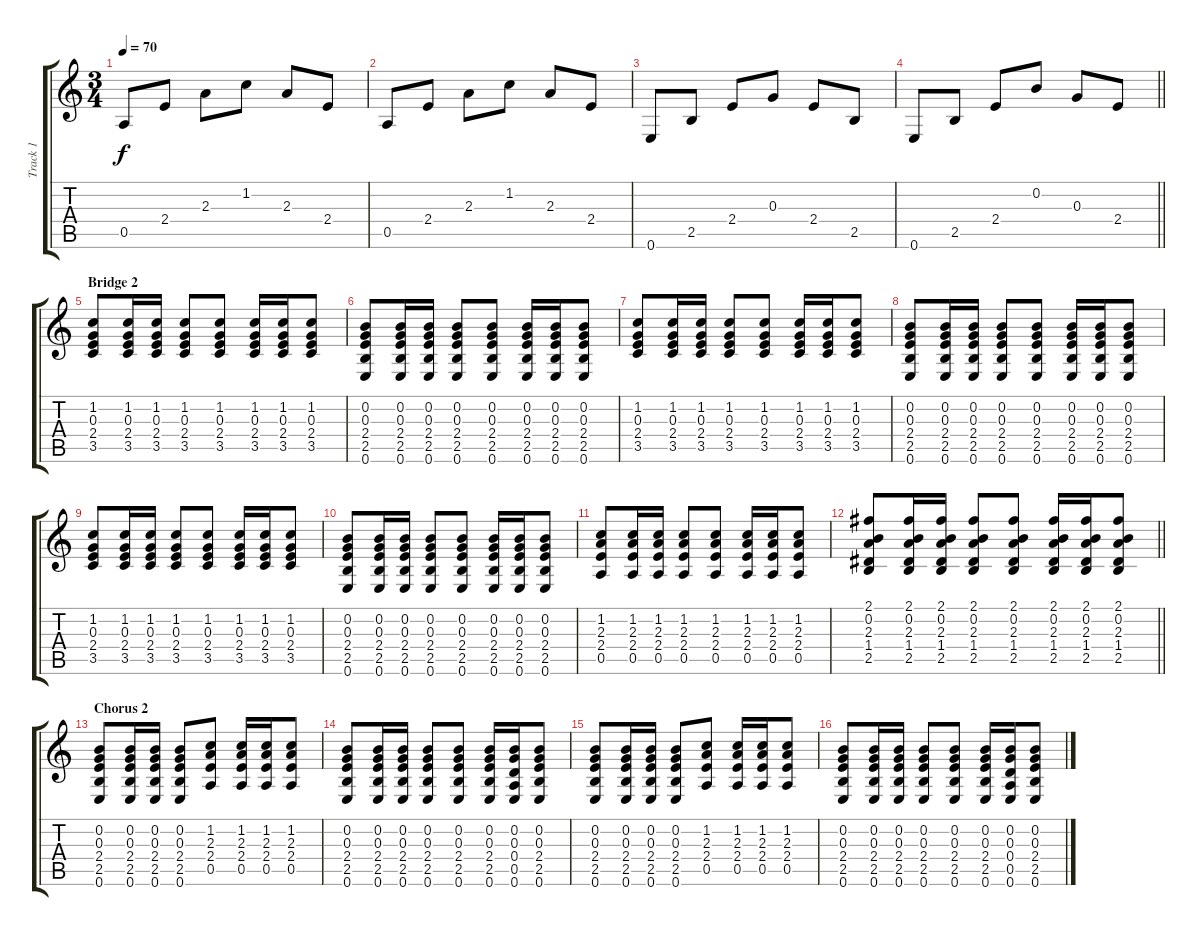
\track ("Track 1" "Track 1") {instrument acousticguitarsteel}
\staff {score tabs}
\tuning (E4 B3 G3 D3 A2 E2) {hide}
\ts (3 4)
\tempo 70
\clef g2
\ks c
0.5.8{dy f} 2.4.8 2.3.8 1.2.8 2.3.8 2.4.8 |
0.5.8 2.4.8 2.3.8 1.2.8 2.3.8 2.4.8 |
0.6.8 2.5.8 2.4.8 0.3.8 2.4.8 2.5.8 |
\barLineRight lightlight
0.6.8 2.5.8 2.4.8 0.2.8 0.3.8 2.4.8 |
\section ("" "Bridge 2")
(1.2 0.3 2.4 3.5).8 (1.2 0.3 2.4 3.5).16 (1.2 0.3 2.4 3.5).16 (1.2 0.3 2.4 3.5).8 (1.2 0.3 2.4 3.5).8 (1.2 0.3 2.4 3.5).16 (1.2 0.3 2.4 3.5).16 (1.2 0.3 2.4 3.5).8 |
(0.2 0.3 2.4 2.5 0.6).8 (0.2 0.3 2.4 2.5 0.6).16 (0.2 0.3 2.4 2.5 0.6).16 (0.2 0.3 2.4 2.5 0.6).8 (0.2 0.3 2.4 2.5 0.6).8 (0.2 0.3 2.4 2.5 0.6).16 (0.2 0.3 2.4 2.5 0.6).16 (0.2 0.3 2.4 2.5 0.6).8 |
(1.2 0.3 2.4 3.5).8 (1.2 0.3 2.4 3.5).16 (1.2 0.3 2.4 3.5).16 (1.2 0.3 2.4 3.5).8 (1.2 0.3 2.4 3.5).8 (1.2 0.3 2.4 3.5).16 (1.2 0.3 2.4 3.5).16 (1.2 0.3 2.4 3.5).8 |
(0.2 0.3 2.4 2.5 0.6).8 (0.2 0.3 2.4 2.5 0.6).16 (0.2 0.3 2.4 2.5 0.6).16 (0.2 0.3 2.4 2.5 0.6).8 (0.2 0.3 2.4 2.5 0.6).8 (0.2 0.3 2.4 2.5 0.6).16 (0.2 0.3 2.4 2.5 0.6).16 (0.2 0.3 2.4 2.5 0.6).8 |
(1.2 0.3 2.4 3.5).8 (1.2 0.3 2.4 3.5).16 (1.2 0.3 2.4 3.5).16 (1.2 0.3 2.4 3.5).8 (1.2 0.3 2.4 3.5).8 (1.2 0.3 2.4 3.5).16 (1.2 0.3 2.4 3.5).16 (1.2 0.3 2.4 3.5).8 |
(0.2 0.3 2.4 2.5 0.6).8 (0.2 0.3 2.4 2.5 0.6).16 (0.2 0.3 2.4 2.5 0.6).16 (0.2 0.3 2.4 2.5 0.6).8 (0.2 0.3 2.4 2.5 0.6).8 (0.2 0.3 2.4 2.5 0.6).16 (0.2 0.3 2.4 2.5 0.6).16 (0.2 0.3 2.4 2.5 0.6).8 |
(1.2 2.3 2.4 0.5).8 (1.2 2.3 2.4 0.5).16 (1.2 2.3 2.4 0.5).16 (1.2 2.3 2.4 0.5).8 (1.2 2.3 2.4 0.5).8 (1.2 2.3 2.4 0.5).16 (1.2 2.3 2.4 0.5).16 (1.2 2.3 2.4 0.5).8 |
\barLineRight lightlight
(2.1 0.2 2.3 1.4 2.5).8 (2.1 0.2 2.3 1.4 2.5).16 (2.1 0.2 2.3 1.4 2.5).16 (2.1 0.2 2.3 1.4 2.5).8 (2.1 0.2 2.3 1.4 2.5).8 (2.1 0.2 2.3 1.4 2.5).16 (2.1 0.2 2.3 1.4 2.5).16 (2.1 0.2 2.3 1.4 2.5).8 |
\section ("" "Chorus 2")
(0.2 0.3 2.4 2.5 0.6).8 (0.2 0.3 2.4 2.5 0.6).16 (0.2 0.3 2.4 2.5 0.6).16 (0.2 0.3 2.4 2.5 0.6).8 (1.2 2.3 2.4 0.5).8 (1.2 2.3 2.4 0.5).16 (1.2 2.3 2.4 0.5).16 (1.2 2.3 2.4 0.5).8 |
(0.2 0.3 2.4 2.5 0.6).8 (0.2 0.3 2.4 2.5 0.6).16 (0.2 0.3 2.4 2.5 0.6).16 (0.2 0.3 2.4 2.5 0.6).8 (0.2 0.3 2.4 2.5 0.6).8 (0.2 0.3 2.4 2.5 0.6).16 (0.2 0.3 0.4 0.5 0.6).16 (0.2 0.3 2.4 2.5 0.6).8 |
(0.2 0.3 2.4 2.5 0.6).8 (0.2 0.3 2.4 2.5 0.6).16 (0.2 0.3 2.4 2.5 0.6).16 (0.2 0.3 2.4 2.5 0.6).8 (1.2 2.3 2.4 0.5).8 (1.2 2.3 2.4 0.5).16 (1.2 2.3 2.4 0.5).16 (1.2 2.3 2.4 0.5).8 |
(0.2 0.3 2.4 2.5 0.6).8 (0.2 0.3 2.4 2.5 0.6).16 (0.2 0.3 2.4 2.5 0.6).16 (0.2 0.3 2.4 2.5 0.6).8 (0.2 0.3 2.4 2.5 0.6).8 (0.2 0.3 2.4 2.5 0.6).16 (0.2 0.3 0.4 0.5 0.6).16 (0.2 0.3 2.4 2.5 0.6).8
